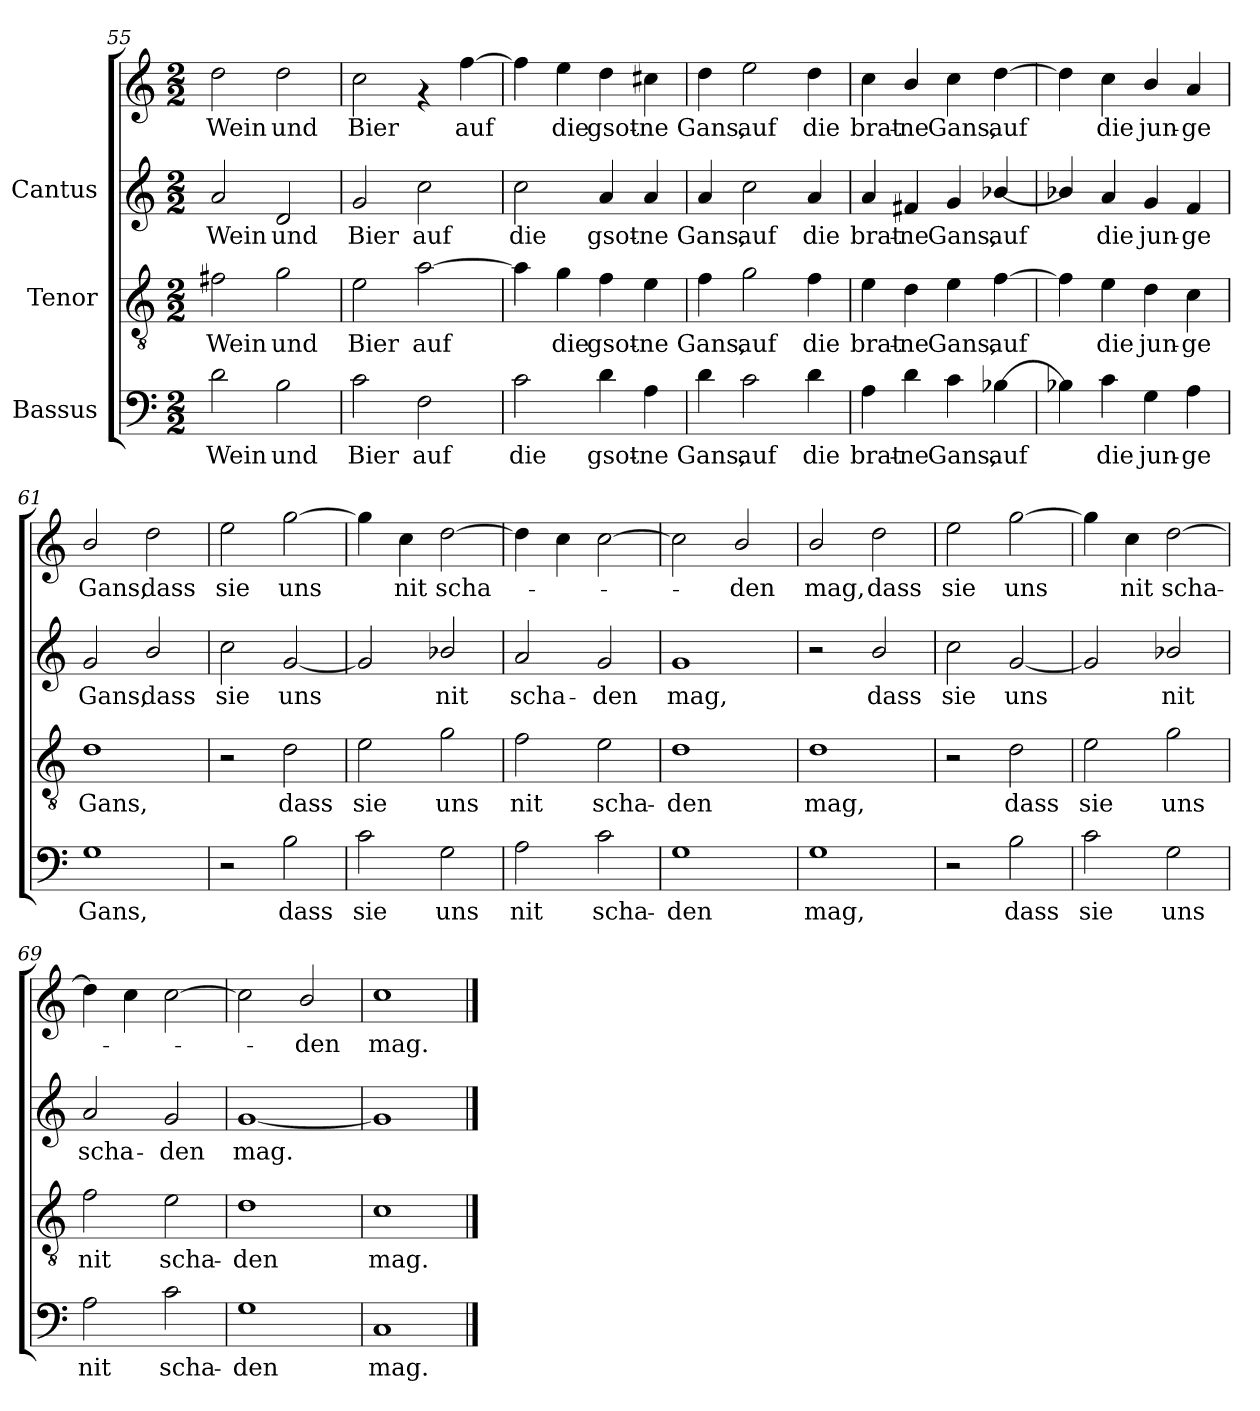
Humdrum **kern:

**kern	**text	**kern	**text	**kern	**text	**kern	**text
*part3	*part3	*part2	*part2	*part1	*part1	*part1	*part1
*staff4	*staff4	*staff3	*staff3	*staff2	*staff2	*staff1	*staff1
*I"Bassus	*	*I"Tenor	*	*I"Cantus	*	*	*
*clefF4	*	*clefGv2	*	*clefG2	*	*clefG2	*
*M2/2	*	*M2/2	*	*M2/2	*	*M2/2	*
=55	=55	=55	=55	=55	=55	=55	=55
!	!LO:LY:b:cj	!	!LO:LY:b:cj	!	!LO:LY:b:cj	!	!LO:LY:b:cj
2d\	Wein	2f#X\	Wein	2a/	Wein	2dd\	Wein
!	!LO:LY:b:cj	!	!LO:LY:b:cj	!	!LO:LY:b:cj	!	!LO:LY:b:cj
2B\	und	2g\	und	2d/	und	2dd\	und
=56	=56	=56	=56	=56	=56	=56	=56
!	!LO:LY:b:cj	!	!LO:LY:b:cj	!	!LO:LY:b:cj	!	!LO:LY:b:cj
2c\	Bier	2e\	Bier	2g/	Bier	2cc\	Bier
!	!LO:LY:b:cj	!	!LO:LY:b:cj	!	!LO:LY:b:cj	!	!
2F\	auf	[>2a\	auf	2cc\	auf	4rf	.
!	!	!	!	!	!	!	!LO:LY:b:cj
.	.	.	.	.	.	[>4ff\	auf
=57	=57	=57	=57	=57	=57	=57	=57
!	!LO:LY:b:cj	!	!LO:LY:b:cj	!	!LO:LY:b:cj	!	!LO:LY:b:cj
2c\	die	4a\]	.	2cc\	die	4ff\]	.
!	!	!	!LO:LY:b:cj	!	!	!	!LO:LY:b:cj
.	.	4g\	die	.	.	4ee\	die
!	!LO:LY:b:cj	!	!LO:LY:b:cj	!	!LO:LY:b:cj	!	!LO:LY:b:cj
4d\	gsot-	4f\	gsot-	4a/	gsot-	4dd\	gsot-
!	!LO:LY:b:cj	!	!LO:LY:b:cj	!	!LO:LY:b:cj	!	!LO:LY:b:cj
4A\	-ne	4e\	-ne	4a/	-ne	4cc#X\	-ne
=58	=58	=58	=58	=58	=58	=58	=58
!	!LO:LY:b:cj	!	!LO:LY:b:cj	!	!LO:LY:b:cj	!	!LO:LY:b:cj
4d\	Gans,	4f\	Gans,	4a/	Gans,	4dd\	Gans,
!	!LO:LY:b:cj	!	!LO:LY:b:cj	!	!LO:LY:b:cj	!	!LO:LY:b:cj
2c\	auf	2g\	auf	2cc\	auf	2ee\	auf
!	!LO:LY:b:cj	!	!LO:LY:b:cj	!	!LO:LY:b:cj	!	!LO:LY:b:cj
4d\	die	4f\	die	4a/	die	4dd\	die
!!LO:PB:g=z
=59	=59	=59	=59	=59	=59	=59	=59
!	!LO:LY:b:cj	!	!LO:LY:b:cj	!	!LO:LY:b:cj	!	!LO:LY:b:cj
4A\	brat-	4e\	brat-	4a/	brat-	4cc\	brat-
!	!LO:LY:b:cj	!	!LO:LY:b:cj	!	!LO:LY:b:cj	!	!LO:LY:b:cj
4d\	-ne	4d\	-ne	4f#X/	-ne	4b/	-ne
!	!LO:LY:b:cj	!	!LO:LY:b:cj	!	!LO:LY:b:cj	!	!LO:LY:b:cj
4c\	Gans,	4e\	Gans,	4g/	Gans,	4cc\	Gans,
!	!LO:LY:b:cj	!	!LO:LY:b:cj	!	!LO:LY:b:cj	!	!LO:LY:b:cj
[>4B-X\	auf	[>4f\	auf	[<4b-X/	auf	[>4dd\	auf
=60	=60	=60	=60	=60	=60	=60	=60
!	!LO:LY:b:cj	!	!LO:LY:b:cj	!	!LO:LY:b:cj	!	!LO:LY:b:cj
4B-X\]	.	4f\]	.	4b-X/]	.	4dd\]	.
!	!LO:LY:b:cj	!	!LO:LY:b:cj	!	!LO:LY:b:cj	!	!LO:LY:b:cj
4c\	die	4e\	die	4a/	die	4cc\	die
!	!LO:LY:b:cj	!	!LO:LY:b:cj	!	!LO:LY:b:cj	!	!LO:LY:b:cj
4G\	jun-	4d\	jun-	4g/	jun-	4b/	jun-
!	!LO:LY:b:cj	!	!LO:LY:b:cj	!	!LO:LY:b:cj	!	!LO:LY:b:cj
4A\	-ge	4c\	-ge	4f/	-ge	4a/	-ge
=61	=61	=61	=61	=61	=61	=61	=61
!	!LO:LY:b:cj	!	!LO:LY:b:cj	!	!LO:LY:b:cj	!	!LO:LY:b:cj
1G	Gans,	1d	Gans,	2g/	Gans,	2b/	Gans,
!	!	!	!	!	!LO:LY:b:cj	!	!LO:LY:b:cj
.	.	.	.	2b/	dass	2dd\	dass
=62	=62	=62	=62	=62	=62	=62	=62
!	!	!	!	!	!LO:LY:b:cj	!	!LO:LY:b:cj
2r	.	2r	.	2cc\	sie	2ee\	sie
!	!LO:LY:b:cj	!	!LO:LY:b:cj	!	!LO:LY:b:cj	!	!LO:LY:b:cj
2B\	dass	2d\	dass	[<2g/	uns	[>2gg\	uns
=63	=63	=63	=63	=63	=63	=63	=63
!	!LO:LY:b:cj	!	!LO:LY:b:cj	!	!LO:LY:b:cj	!	!LO:LY:b:cj
2c\	sie	2e\	sie	2g/]	-	4gg\]	.
!	!	!	!	!	!	!	!LO:LY:b:cj
.	.	.	.	.	.	4cc\	nit
!	!LO:LY:b:cj	!	!LO:LY:b:cj	!	!LO:LY:b:cj	!	!LO:LY:b:cj
2G\	uns	2g\	uns	2b-X/	nit	[>2dd\	scha-
=64	=64	=64	=64	=64	=64	=64	=64
!	!LO:LY:b:cj	!	!LO:LY:b:cj	!	!LO:LY:b:cj	!	!
2A\	nit	2f\	nit	2a/	scha-	4dd\]	.
.	.	.	.	.	.	4cc\	.
!	!LO:LY:b:cj	!	!LO:LY:b:cj	!	!LO:LY:b:cj	!	!
2c\	scha-	2e\	scha-	2g/	-den	[>2cc\	.
!!LO:LB:g=z
=65	=65	=65	=65	=65	=65	=65	=65
!	!LO:LY:b:cj	!	!LO:LY:b:cj	!	!LO:LY:b:cj	!	!LO:LY:b:cj
1G	-den	1d	-den	1g	mag,	2cc\]	.
!	!	!	!	!	!	!	!LO:LY:b:cj
.	.	.	.	.	.	2b/	den
=66	=66	=66	=66	=66	=66	=66	=66
!	!LO:LY:b:cj	!	!LO:LY:b:cj	!	!	!	!LO:LY:b:cj
1G	mag,	1d	mag,	2r	.	2b/	mag,
!	!	!	!	!	!LO:LY:b:cj	!	!LO:LY:b:cj
.	.	.	.	2b/	dass	2dd\	dass
=67	=67	=67	=67	=67	=67	=67	=67
!	!	!	!	!	!LO:LY:b:cj	!	!LO:LY:b:cj
2r	.	2r	.	2cc\	sie	2ee\	sie
!	!LO:LY:b:cj	!	!LO:LY:b:cj	!	!LO:LY:b:cj	!	!LO:LY:b:cj
2B\	dass	2d\	dass	[<2g/	uns	[>2gg\	uns
=68	=68	=68	=68	=68	=68	=68	=68
!	!LO:LY:b:cj	!	!LO:LY:b:cj	!	!LO:LY:b:cj	!	!LO:LY:b:cj
2c\	sie	2e\	sie	2g/]	-	4gg\]	.
!	!	!	!	!	!	!	!LO:LY:b:cj
.	.	.	.	.	.	4cc\	nit
!	!LO:LY:b:cj	!	!LO:LY:b:cj	!	!LO:LY:b:cj	!	!LO:LY:b:cj
2G\	uns	2g\	uns	2b-X/	nit	[>2dd\	scha-
=69	=69	=69	=69	=69	=69	=69	=69
!	!LO:LY:b:cj	!	!LO:LY:b:cj	!	!LO:LY:b:cj	!	!
2A\	nit	2f\	nit	2a/	scha-	4dd\]	.
.	.	.	.	.	.	4cc\	.
!	!LO:LY:b:cj	!	!LO:LY:b:cj	!	!LO:LY:b:cj	!	!
2c\	scha-	2e\	scha-	2g/	-den	[>2cc\	.
=70	=70	=70	=70	=70	=70	=70	=70
!	!LO:LY:b:cj	!	!LO:LY:b:cj	!	!LO:LY:b:cj	!	!LO:LY:b:cj
1G	-den	1d	-den	[<1g	mag.	2cc\]	.
!	!	!	!	!	!	!	!LO:LY:b:cj
.	.	.	.	.	.	2b/	den
=71	=71	=71	=71	=71	=71	=71	=71
!	!LO:LY:b:cj	!	!LO:LY:b:cj	!	!	!	!LO:LY:b:cj
1C	mag.	1c	mag.	1g]	.	1cc	mag.
==	==	==	==	==	==	==	==
*-	*-	*-	*-	*-	*-	*-	*-
